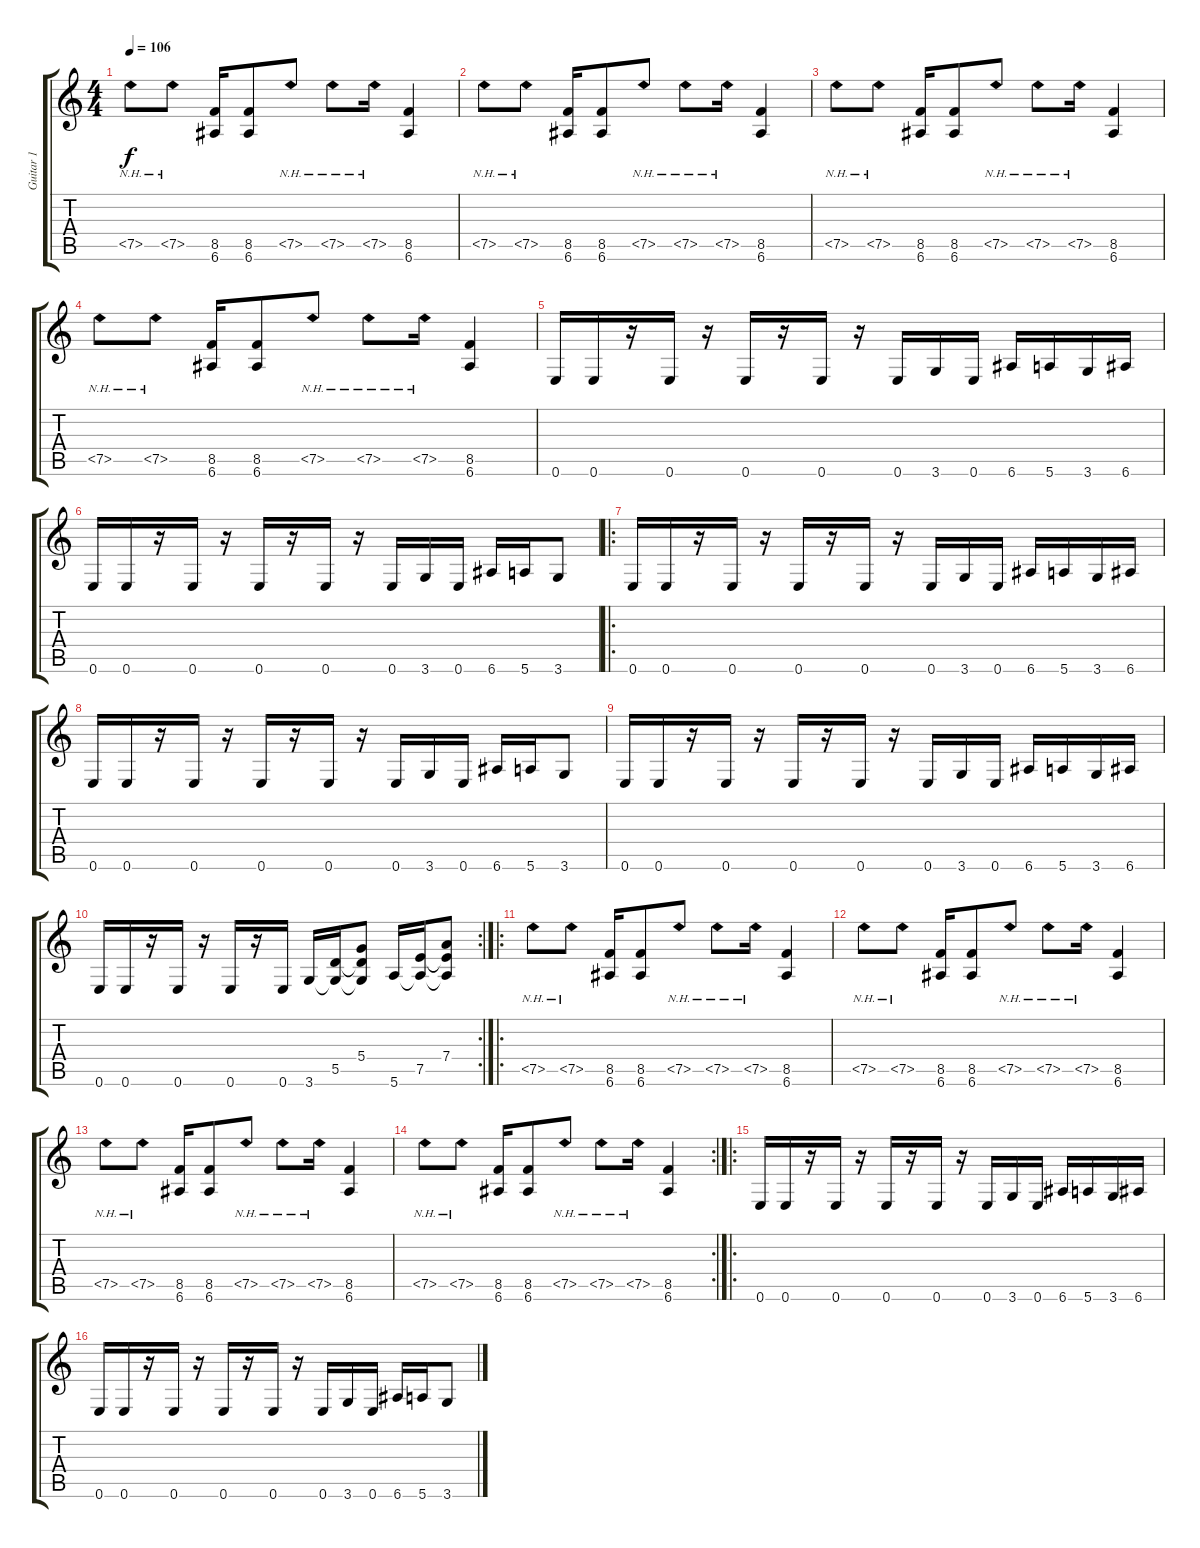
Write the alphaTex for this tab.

\track ("Guitar 1" "Guitar 1") {instrument distortionguitar}
\staff {score tabs}
\tuning (E4 B3 G3 D3 A2 E2) {hide}
\ts (4 4)
\tempo 106
\clef g2
\ks c
7.5{nh}.8{dy f} 7.5{nh}.8 (8.5 6.6).16 (8.5 6.6).8 7.5{nh}.8 7.5{nh}.8 7.5{nh}.16 (8.5 6.6).4 |
7.5{nh}.8 7.5{nh}.8 (8.5 6.6).16 (8.5 6.6).8 7.5{nh}.8 7.5{nh}.8 7.5{nh}.16 (8.5 6.6).4 |
7.5{nh}.8 7.5{nh}.8 (8.5 6.6).16 (8.5 6.6).8 7.5{nh}.8 7.5{nh}.8 7.5{nh}.16 (8.5 6.6).4 |
7.5{nh}.8 7.5{nh}.8 (8.5 6.6).16 (8.5 6.6).8 7.5{nh}.8 7.5{nh}.8 7.5{nh}.16 (8.5 6.6).4 |
0.6.16 0.6.16 r.16 0.6.16 r.16 0.6.16 r.16 0.6.16 r.16 0.6.16 3.6.16 0.6.16 6.6.16 5.6.16 3.6.16 6.6.16 |
0.6.16 0.6.16 r.16 0.6.16 r.16 0.6.16 r.16 0.6.16 r.16 0.6.16 3.6.16 0.6.16 6.6.16 5.6.16 3.6.8 |
\ro
0.6.16 0.6.16 r.16 0.6.16 r.16 0.6.16 r.16 0.6.16 r.16 0.6.16 3.6.16 0.6.16 6.6.16 5.6.16 3.6.16 6.6.16 |
0.6.16 0.6.16 r.16 0.6.16 r.16 0.6.16 r.16 0.6.16 r.16 0.6.16 3.6.16 0.6.16 6.6.16 5.6.16 3.6.8 |
0.6.16 0.6.16 r.16 0.6.16 r.16 0.6.16 r.16 0.6.16 r.16 0.6.16 3.6.16 0.6.16 6.6.16 5.6.16 3.6.16 6.6.16 |
\rc 2
0.6.16 0.6.16 r.16 0.6.16 r.16 0.6.16 r.16 0.6.16 3.6.16 (5.5 3.6{t}).16 (5.4 5.5{t} 3.6{t}).8 5.6.16 (7.5 5.6{t}).16 (7.4 7.5{t} 5.6{t}).8 |
\ro
7.5{nh}.8 7.5{nh}.8 (8.5 6.6).16 (8.5 6.6).8 7.5{nh}.8 7.5{nh}.8 7.5{nh}.16 (8.5 6.6).4 |
7.5{nh}.8 7.5{nh}.8 (8.5 6.6).16 (8.5 6.6).8 7.5{nh}.8 7.5{nh}.8 7.5{nh}.16 (8.5 6.6).4 |
7.5{nh}.8 7.5{nh}.8 (8.5 6.6).16 (8.5 6.6).8 7.5{nh}.8 7.5{nh}.8 7.5{nh}.16 (8.5 6.6).4 |
\rc 2
7.5{nh}.8 7.5{nh}.8 (8.5 6.6).16 (8.5 6.6).8 7.5{nh}.8 7.5{nh}.8 7.5{nh}.16 (8.5 6.6).4 |
\ro
0.6.16 0.6.16 r.16 0.6.16 r.16 0.6.16 r.16 0.6.16 r.16 0.6.16 3.6.16 0.6.16 6.6.16 5.6.16 3.6.16 6.6.16 |
0.6.16 0.6.16 r.16 0.6.16 r.16 0.6.16 r.16 0.6.16 r.16 0.6.16 3.6.16 0.6.16 6.6.16 5.6.16 3.6.8
